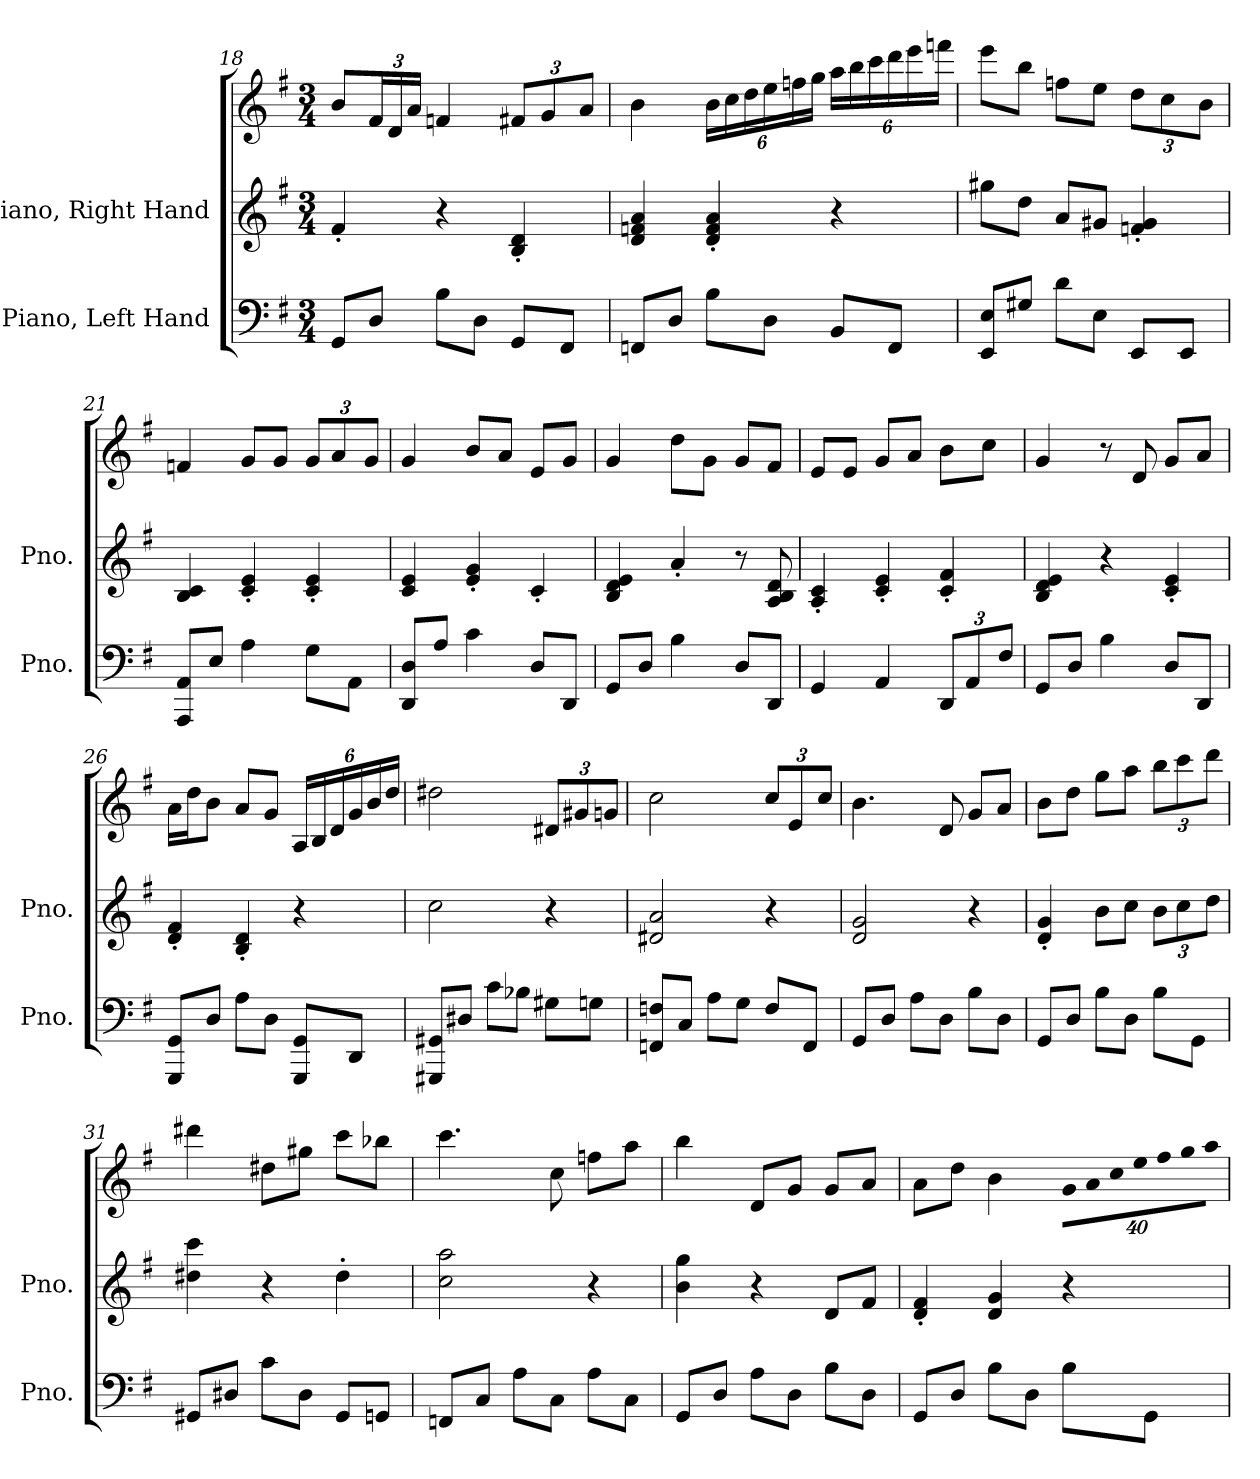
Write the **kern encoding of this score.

**kern	**kern	**kern
*part2	*part1	*part1
*staff3	*staff2	*staff1
*I"Piano, Left Hand	*I"Piano, Right Hand	*
*I'Pno.	*I'Pno.	*
*clefF4	*clefG2	*clefG2
*k[f#]	*k[f#]	*k[f#]
*M3/4	*M3/4	*M3/4
=18	=18	=18
8GG/L	4f#'/	8b/L
*	*	*Xbrackettup
8D/J	.	24f#/L
.	.	24d/
.	.	24a/JJ
8B\L	4r	4fn/
8D\J	.	.
8GG/L	4B/' 4d/'	12f#X/L
.	.	12g/
8FF#/J	.	.
.	.	12a/J
=19	=19	=19
8FFn/L	4d/ 4fn/ 4a/	4b\
8D/J	.	.
8B\L	4d/' 4f/' 4a/'	24b\LL
.	.	24cc\
.	.	24dd\
8D\J	.	24ee\
.	.	24ffn\
.	.	24gg\JJ
8BB/L	4r	24aa\LL
.	.	24bb\
.	.	24ccc\
8FF/J	.	24ddd\
.	.	24eee\
.	.	24fffn\JJ
!!LO:LB:g=z
=20	=20	=20
8EE/ 8E/L	8gg#X\L	8eee\L
8G#X/J	8dd\J	8bb\J
8d\L	8a/L	8ffn\L
8E\J	8g#X/J	8ee\J
8EE/L	4fn/' 4g#/'	12dd\L
.	.	12cc\
8EE/J	.	.
.	.	12b\J
=21	=21	=21
8AAA/ 8AA/L	4B/ 4c/	4fn/
8E/J	.	.
4A\	4c/' 4e/'	8g/L
.	.	8g/J
8G\L	4c/' 4e/'	12g/L
.	.	12a/
8AA\J	.	.
.	.	12g/J
=22	=22	=22
8DD/ 8D/L	4c/ 4e/	4g/
8A/J	.	.
4c\	4e/' 4g/'	8b/L
.	.	8a/J
8D/L	4c'/	8e/L
8DD/J	.	8g/J
=23	=23	=23
8GG/L	4B/ 4d/ 4e/	4g/
8D/J	.	.
4B\	4a'/	8dd\L
.	.	8g\J
8D/L	8r	8g/L
8DD/J	8A/ 8B/ 8d/	8f#/J
=24	=24	=24
4GG/	4A/' 4c/'	8e/L
.	.	8e/J
4AA/	4c/' 4e/'	8g/L
.	.	8a/J
*Xbrackettup	*	*
12DD/L	4c/' 4f#/'	8b\L
12AA/	.	.
.	.	8cc\J
12F#/J	.	.
!!LO:LB:g=z
=25	=25	=25
8GG/L	4B/ 4d/ 4e/	4g/
8D/J	.	.
4B\	4r	8r
.	.	8d/
8D/L	4c/' 4e/'	8g/L
8DD/J	.	8a/J
=26	=26	=26
8GGG/ 8GG/L	4d/' 4f#/'	16a\LL
.	.	16dd\J
8D/J	.	8b\J
8A\L	4B/' 4d/'	8a/L
8D\J	.	8g/J
8GGG/ 8GG/L	4r	24A/LL
.	.	24B/
.	.	24d/
8DD/J	.	24g/
.	.	24b/
.	.	24dd/JJ
=27	=27	=27
8GGG#X/ 8GG#X/L	2cc\	2dd#X\
8D#X/J	.	.
8c\L	.	.
8B-X\J	.	.
8G#X\L	4r	12d#X/L
.	.	12g#X/
8Gn\J	.	.
.	.	12gn/J
=28	=28	=28
8FFn/ 8Fn/L	2d#X/ 2a/	2cc\
8C/J	.	.
8A\L	.	.
8G\J	.	.
8F/L	4r	12cc/L
.	.	12e/
8FF/J	.	.
.	.	12cc/J
!!LO:LB:g=z
=29	=29	=29
8GG/L	2d/ 2g/	4.b\
8D/J	.	.
8A\L	.	.
8D\J	.	8d/
8B\L	4r	8g/L
8D\J	.	8a/J
=30	=30	=30
8GG/L	4d/' 4g/'	8b\L
8D/J	.	8dd\J
8B\L	8b\L	8gg\L
8D\J	8cc\J	8aa\J
*	*Xbrackettup	*
8B\L	12b\L	12bb\L
.	12cc\	12ccc\
8GG\J	.	.
.	12dd\J	12ddd\J
=31	=31	=31
8GG#X/L	4dd#X\ 4ccc\	4ddd#X\
8D#X/J	.	.
8c\L	4r	8dd#X\L
8D#\J	.	8gg#X\J
8GG#/L	4dd#'\	8ccc\L
8GGn/J	.	8bb-X\J
=32	=32	=32
8FFn/L	2cc\ 2aa\	4.ccc\
8C/J	.	.
8A\L	.	.
8C\J	.	8cc\
8A\L	4r	8ffn\L
8C\J	.	8aa\J
=33	=33	=33
8GG/L	4b\ 4gg\	4bb\
8D/J	.	.
8A\L	4r	8d/L
8D\J	.	8g/J
8B\L	8d/L	8g/L
8D\J	8f#/J	8a/J
!!LO:PB:g=z
=34	=34	=34
8GG/L	4d/' 4f#/'	8a\L
8D/J	.	8dd\J
8B\L	4d/ 4g/	4b\
8D\J	.	.
!	!	!LO:N:vis=32
8B\L	4r	640%23g\LLL
!	!	!LO:N:vis=32
.	.	640%23a\
!	!	!LO:N:vis=32
.	.	640%23cc\
!	!	!LO:N:vis=32
.	.	640%23ee\
8GG\J	.	.
!	!	!LO:N:vis=32
.	.	640%23ff#\
!	!	!LO:N:vis=32
.	.	640%23gg\
!	!	!LO:N:vis=32
.	.	640%23aa\JJJ
640ryy	640ryy	.
=	=	=
*-	*-	*-
